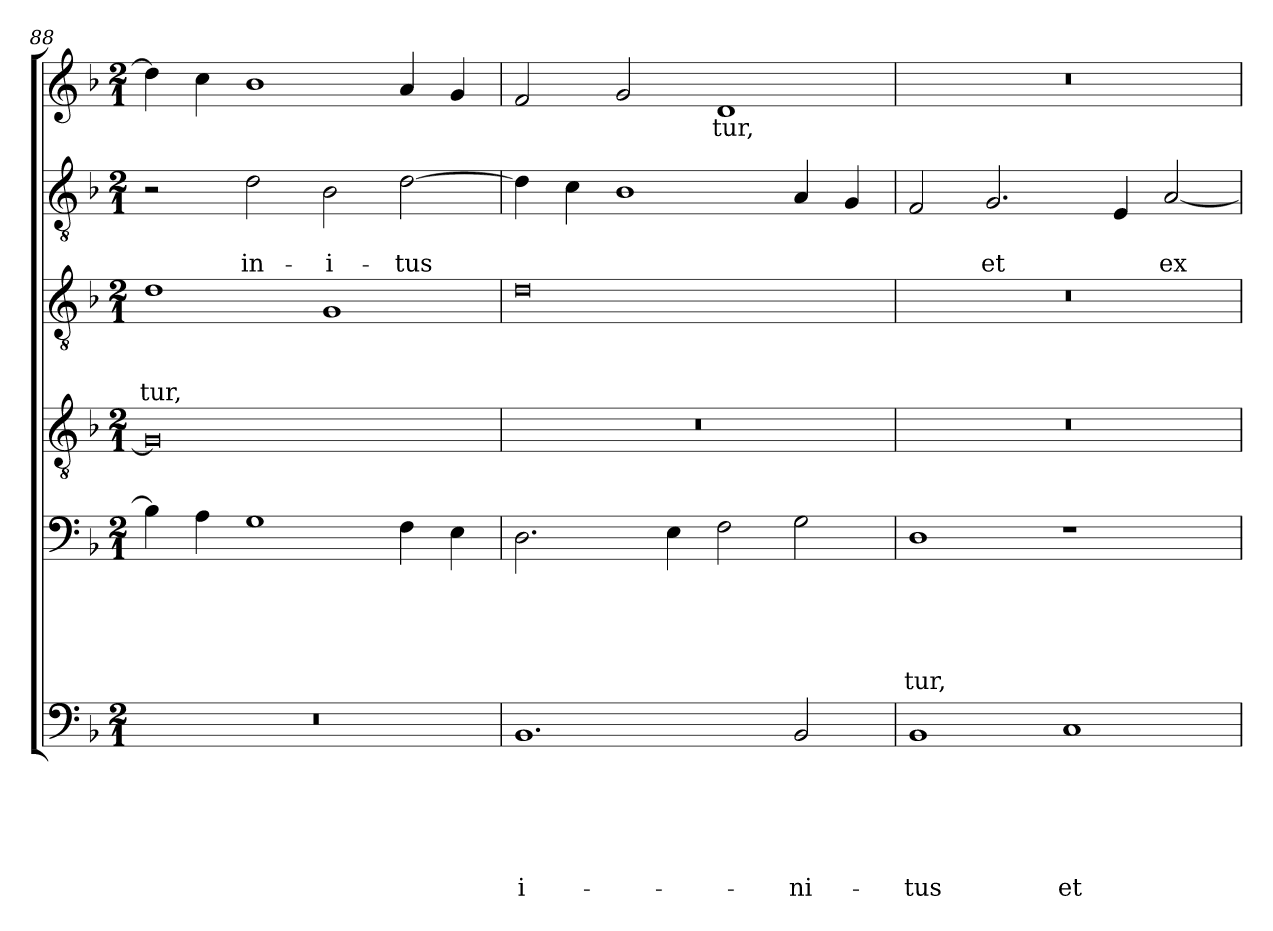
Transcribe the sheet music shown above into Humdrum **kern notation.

**kern	**text	**text	**text	**text	**text	**text	**kern	**text	**text	**text	**text	**text	**kern	**kern	**text	**text	**text	**kern	**text	**text	**kern	**text
*part6	*part6	*part6	*part6	*part6	*part6	*part6	*part5	*part5	*part5	*part5	*part5	*part5	*part4	*part3	*part3	*part3	*part3	*part2	*part2	*part2	*part1	*part1
*staff6	*staff6	*staff6	*staff6	*staff6	*staff6	*staff6	*staff5	*staff5	*staff5	*staff5	*staff5	*staff5	*staff4	*staff3	*staff3	*staff3	*staff3	*staff2	*staff2	*staff2	*staff1	*staff1
*clefF4	*	*	*	*	*	*	*clefF4	*	*	*	*	*	*clefGv2	*clefGv2	*	*	*	*clefGv2	*	*	*clefG2	*
*k[b-]	*	*	*	*	*	*	*k[b-]	*	*	*	*	*	*k[b-]	*k[b-]	*	*	*	*k[b-]	*	*	*k[b-]	*
*F:	*	*	*	*	*	*	*F:	*	*	*	*	*	*F:	*F:	*	*	*	*F:	*	*	*F:	*
*M2/1	*	*	*	*	*	*	*M2/1	*	*	*	*	*	*M2/1	*M2/1	*	*	*	*M2/1	*	*	*M2/1	*
=88	=88	=88	=88	=88	=88	=88	=88	=88	=88	=88	=88	=88	=88	=88	=88	=88	=88	=88	=88	=88	=88	=88
!	!	!	!	!	!	!	!	!	!	!	!	!	!	!	!	!	!LO:LY:b	!	!	!	!	!
0r	.	.	.	.	.	.	4B-\]	.	.	.	.	.	0G]	1d	.	.	-tur,	2r	.	.	4dd\]	.
.	.	.	.	.	.	.	4A\	.	.	.	.	.	.	.	.	.	.	.	.	.	4cc\	.
!	!	!	!	!	!	!	!	!	!	!	!	!	!	!	!	!	!	!	!	!LO:LY:b	!	!
.	.	.	.	.	.	.	1G	.	.	.	.	.	.	.	.	.	.	2d\	.	in-	1b-	.
!	!	!	!	!	!	!	!	!	!	!	!	!	!	!	!	!	!	!	!	!LO:LY:b	!	!
.	.	.	.	.	.	.	.	.	.	.	.	.	.	1G	.	.	.	2B-\	.	-i-	.	.
!	!	!	!	!	!	!	!	!	!	!	!	!	!	!	!	!	!	!	!	!LO:LY:b	!	!
.	.	.	.	.	.	.	4F\	.	.	.	.	.	.	.	.	.	.	[2d\	.	-tus	4a/	.
.	.	.	.	.	.	.	4E\	.	.	.	.	.	.	.	.	.	.	.	.	.	4g/	.
!!LO:LB:g=z
=89	=89	=89	=89	=89	=89	=89	=89	=89	=89	=89	=89	=89	=89	=89	=89	=89	=89	=89	=89	=89	=89	=89
!	!	!	!	!	!	!LO:LY:b	!	!	!	!	!	!	!	!	!	!	!	!	!	!	!	!
1.BB-	.	.	.	.	.	i-	2.D\	.	.	.	.	.	0r	0d	.	.	.	4d\]	.	.	2f/	.
.	.	.	.	.	.	.	.	.	.	.	.	.	.	.	.	.	.	4c\	.	.	.	.
.	.	.	.	.	.	.	.	.	.	.	.	.	.	.	.	.	.	1B-	.	.	2g/	.
.	.	.	.	.	.	.	4E\	.	.	.	.	.	.	.	.	.	.	.	.	.	.	.
!	!	!	!	!	!	!	!	!	!	!	!	!	!	!	!	!	!	!	!	!	!	!LO:LY:b
.	.	.	.	.	.	.	2F\	.	.	.	.	.	.	.	.	.	.	.	.	.	1d	-tur,
!	!	!	!	!	!	!LO:LY:b	!	!	!	!	!	!	!	!	!	!	!	!	!	!	!	!
2BB-/	.	.	.	.	.	-ni-	2G\	.	.	.	.	.	.	.	.	.	.	4A/	.	.	.	.
.	.	.	.	.	.	.	.	.	.	.	.	.	.	.	.	.	.	4G/	.	.	.	.
=90	=90	=90	=90	=90	=90	=90	=90	=90	=90	=90	=90	=90	=90	=90	=90	=90	=90	=90	=90	=90	=90	=90
!	!	!	!	!	!	!LO:LY:b	!	!	!	!	!	!LO:LY:b	!	!	!	!	!	!	!	!	!	!
1BB-	.	.	.	.	.	-tus	1D	.	.	.	.	-tur,	0r	0r	.	.	.	2F/	.	.	0r	.
!	!	!	!	!	!	!	!	!	!	!	!	!	!	!	!	!	!	!	!	!LO:LY:b	!	!
.	.	.	.	.	.	.	.	.	.	.	.	.	.	.	.	.	.	2.G/	.	et	.	.
!	!	!	!	!	!	!LO:LY:b	!	!	!	!	!	!	!	!	!	!	!	!	!	!	!	!
1C	.	.	.	.	.	et	1r	.	.	.	.	.	.	.	.	.	.	.	.	.	.	.
.	.	.	.	.	.	.	.	.	.	.	.	.	.	.	.	.	.	4E/	.	.	.	.
!	!	!	!	!	!	!	!	!	!	!	!	!	!	!	!	!	!	!	!	!LO:LY:b	!	!
.	.	.	.	.	.	.	.	.	.	.	.	.	.	.	.	.	.	[2A/	.	ex-	.	.
=	=	=	=	=	=	=	=	=	=	=	=	=	=	=	=	=	=	=	=	=	=	=
*-	*-	*-	*-	*-	*-	*-	*-	*-	*-	*-	*-	*-	*-	*-	*-	*-	*-	*-	*-	*-	*-	*-
